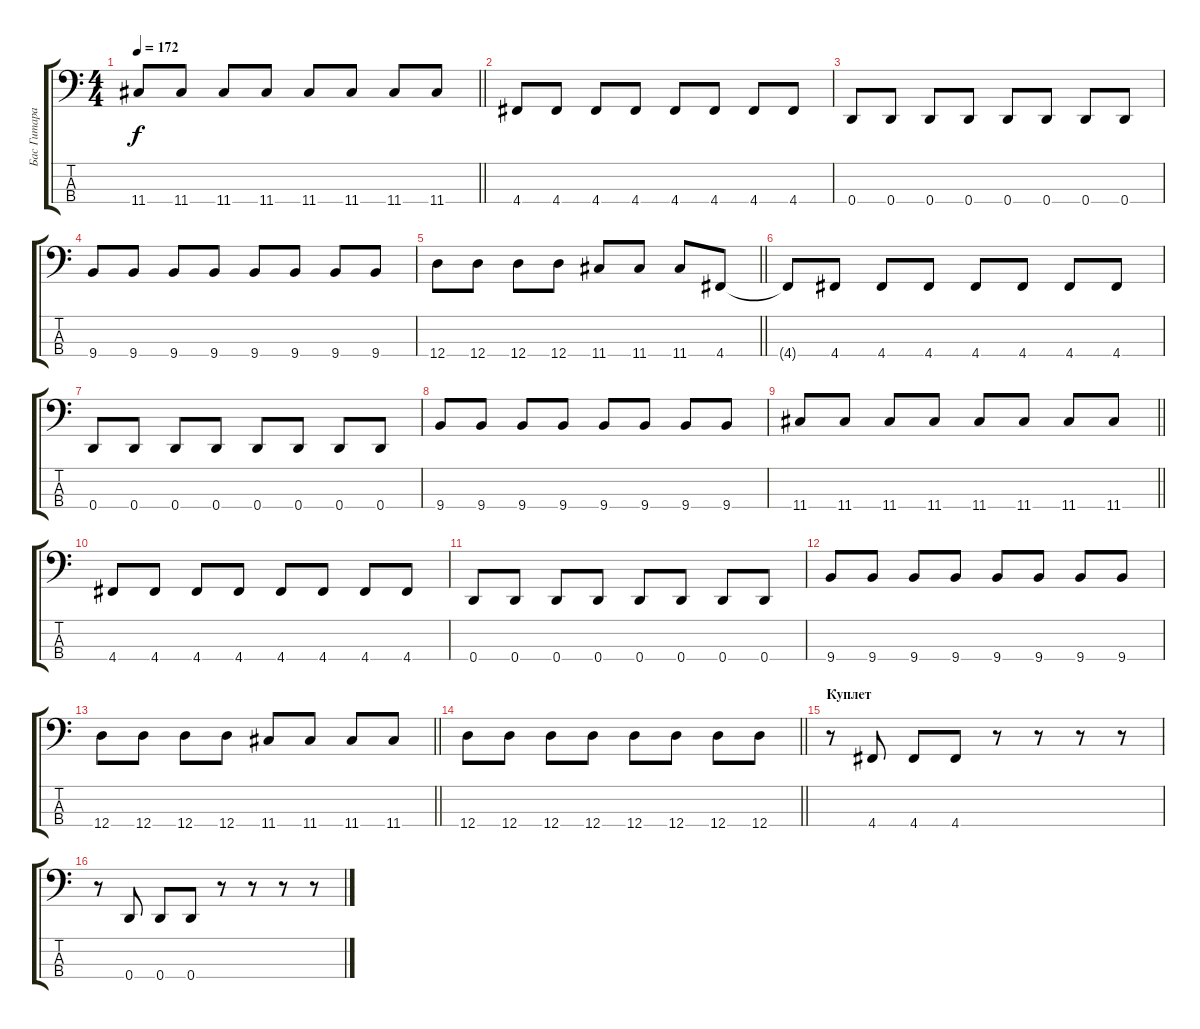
\track ("Бас Гитара" "Бас Гитара") {instrument electricbassfinger}
\staff {score tabs}
\tuning (G2 D2 A1 D1) {hide}
\ts (4 4)
\tempo 172
\clef f4
\barLineRight lightlight
\ks c
11.4.8{dy f} 11.4.8 11.4.8 11.4.8 11.4.8 11.4.8 11.4.8 11.4.8 |
4.4.8 4.4.8 4.4.8 4.4.8 4.4.8 4.4.8 4.4.8 4.4.8 |
0.4.8 0.4.8 0.4.8 0.4.8 0.4.8 0.4.8 0.4.8 0.4.8 |
9.4.8 9.4.8 9.4.8 9.4.8 9.4.8 9.4.8 9.4.8 9.4.8 |
\barLineRight lightlight
12.4.8 12.4.8 12.4.8 12.4.8 11.4.8 11.4.8 11.4.8 4.4.8 |
4.4{t}.8 4.4.8 4.4.8 4.4.8 4.4.8 4.4.8 4.4.8 4.4.8 |
0.4.8 0.4.8 0.4.8 0.4.8 0.4.8 0.4.8 0.4.8 0.4.8 |
9.4.8 9.4.8 9.4.8 9.4.8 9.4.8 9.4.8 9.4.8 9.4.8 |
\barLineRight lightlight
11.4.8 11.4.8 11.4.8 11.4.8 11.4.8 11.4.8 11.4.8 11.4.8 |
4.4.8 4.4.8 4.4.8 4.4.8 4.4.8 4.4.8 4.4.8 4.4.8 |
0.4.8 0.4.8 0.4.8 0.4.8 0.4.8 0.4.8 0.4.8 0.4.8 |
9.4.8 9.4.8 9.4.8 9.4.8 9.4.8 9.4.8 9.4.8 9.4.8 |
\barLineRight lightlight
12.4.8 12.4.8 12.4.8 12.4.8 11.4.8 11.4.8 11.4.8 11.4.8 |
\barLineRight lightlight
12.4.8 12.4.8 12.4.8 12.4.8 12.4.8 12.4.8 12.4.8 12.4.8 |
\section ("" "Куплет")
r.8 4.4.8 4.4.8 4.4.8 r.8 r.8 r.8 r.8 |
r.8 0.4.8 0.4.8 0.4.8 r.8 r.8 r.8 r.8
